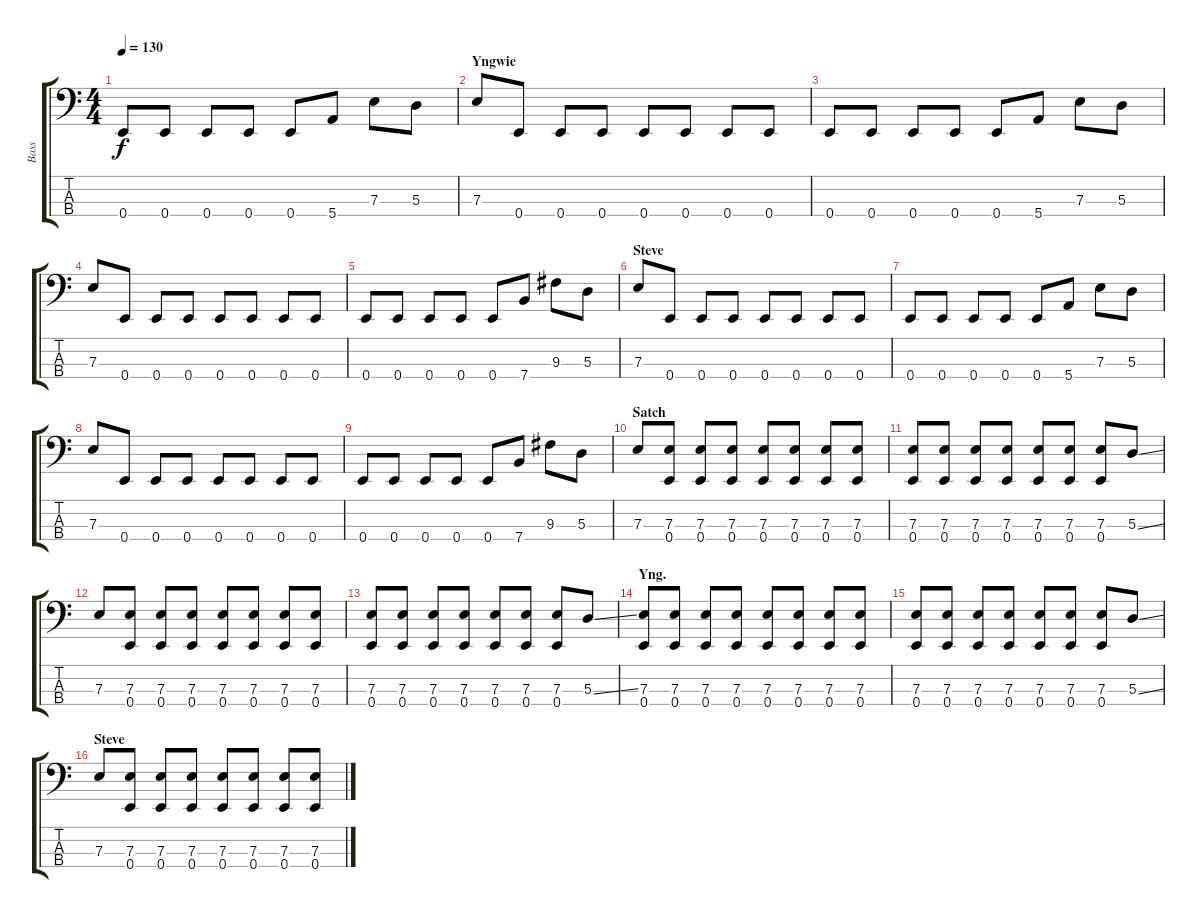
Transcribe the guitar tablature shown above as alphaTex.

\track ("Bass" "Bass") {instrument electricbasspick}
\staff {score tabs}
\tuning (G2 D2 A1 E1) {hide}
\ts (4 4)
\tempo 130
\clef f4
\ks c
0.4.8{dy f} 0.4.8 0.4.8 0.4.8 0.4.8 5.4.8 7.3.8 5.3.8 |
\section ("" "Yngwie")
7.3.8 0.4.8 0.4.8 0.4.8 0.4.8 0.4.8 0.4.8 0.4.8 |
0.4.8 0.4.8 0.4.8 0.4.8 0.4.8 5.4.8 7.3.8 5.3.8 |
7.3.8 0.4.8 0.4.8 0.4.8 0.4.8 0.4.8 0.4.8 0.4.8 |
0.4.8 0.4.8 0.4.8 0.4.8 0.4.8 7.4.8 9.3.8 5.3.8 |
\section ("" "Steve")
7.3.8 0.4.8 0.4.8 0.4.8 0.4.8 0.4.8 0.4.8 0.4.8 |
0.4.8 0.4.8 0.4.8 0.4.8 0.4.8 5.4.8 7.3.8 5.3.8 |
7.3.8 0.4.8 0.4.8 0.4.8 0.4.8 0.4.8 0.4.8 0.4.8 |
0.4.8 0.4.8 0.4.8 0.4.8 0.4.8 7.4.8 9.3.8 5.3.8 |
\section ("" "Satch")
7.3.8 (7.3 0.4).8 (7.3 0.4).8 (7.3 0.4).8 (7.3 0.4).8 (7.3 0.4).8 (7.3 0.4).8 (7.3 0.4).8 |
(7.3 0.4).8 (7.3 0.4).8 (7.3 0.4).8 (7.3 0.4).8 (7.3 0.4).8 (7.3 0.4).8 (7.3 0.4).8 5.3{ss}.8 |
7.3.8 (7.3 0.4).8 (7.3 0.4).8 (7.3 0.4).8 (7.3 0.4).8 (7.3 0.4).8 (7.3 0.4).8 (7.3 0.4).8 |
(7.3 0.4).8 (7.3 0.4).8 (7.3 0.4).8 (7.3 0.4).8 (7.3 0.4).8 (7.3 0.4).8 (7.3 0.4).8 5.3{ss}.8 |
\section ("" "Yng.")
(7.3 0.4).8 (7.3 0.4).8 (7.3 0.4).8 (7.3 0.4).8 (7.3 0.4).8 (7.3 0.4).8 (7.3 0.4).8 (7.3 0.4).8 |
(7.3 0.4).8 (7.3 0.4).8 (7.3 0.4).8 (7.3 0.4).8 (7.3 0.4).8 (7.3 0.4).8 (7.3 0.4).8 5.3{ss}.8 |
\section ("" "Steve")
7.3.8 (7.3 0.4).8 (7.3 0.4).8 (7.3 0.4).8 (7.3 0.4).8 (7.3 0.4).8 (7.3 0.4).8 (7.3 0.4).8
